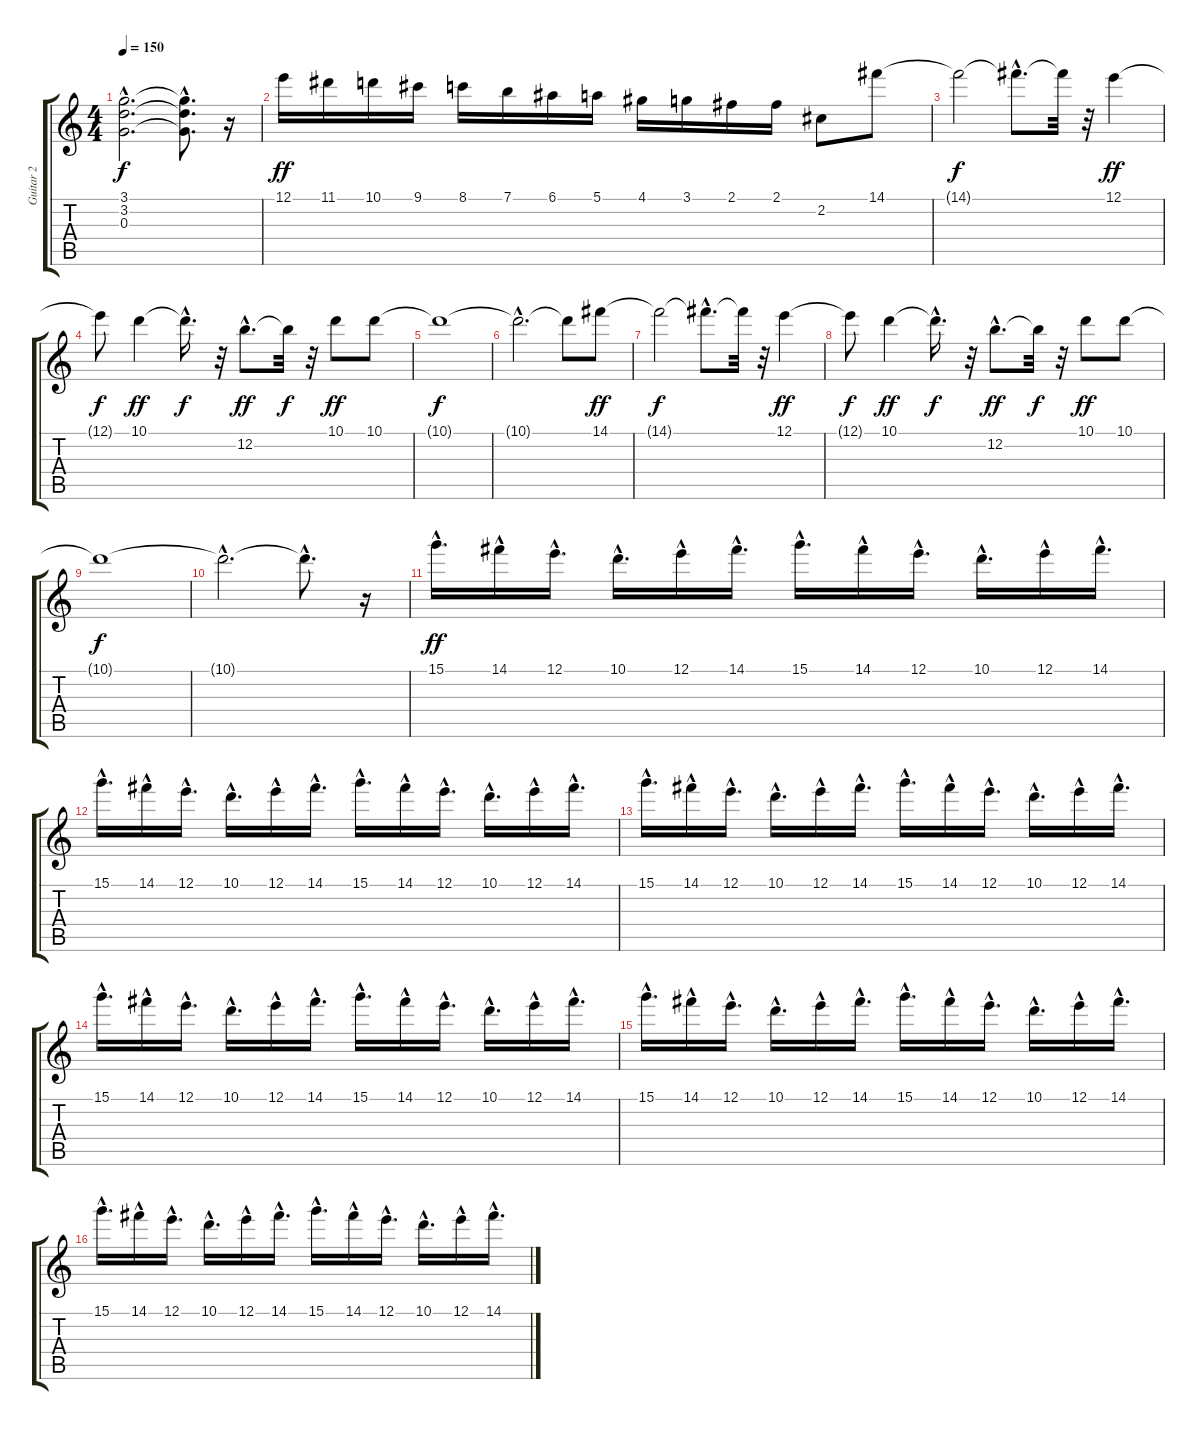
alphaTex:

\track ("Guitar 2" "Guitar 2") {instrument overdrivenguitar}
\staff {score tabs}
\tuning (E4 B3 G3 D3 A2 E2) {hide}
\ts (4 4)
\tempo 150
\clef g2
\ks c
(3.1{hac t} 3.2{hac t} 0.3{hac t}).2{d dy f} (3.1{hac t} 3.2{hac t} 0.3{hac t}).8{d} r.16 |
12.1.16{dy ff instrument guitarfretnoise} 11.1.16 10.1.16 9.1.16 8.1.16 7.1.16 6.1.16 5.1.16 4.1.16 3.1.16 2.1.16 2.1.16 2.2.8{instrument distortionguitar} 14.1.8 |
14.1{t}.2{dy f} 14.1{hac t}.8{d} 14.1{t}.32 r.32 12.1.4{dy ff} |
12.1{t}.8{dy f} 10.1.4{dy ff} 10.1{hac t}.16{d dy f} r.32 12.2{hac}.8{d dy ff} 12.2{t}.32{dy f} r.32 10.1.8{dy ff} 10.1.8 |
10.1{t}.1{dy f} |
10.1{hac t}.2{d} 10.1{t}.8 14.1.8{dy ff} |
14.1{t}.2{dy f} 14.1{hac t}.8{d} 14.1{t}.32 r.32 12.1.4{dy ff} |
12.1{t}.8{dy f} 10.1.4{dy ff} 10.1{hac t}.16{d dy f} r.32 12.2{hac}.8{d dy ff} 12.2{t}.32{dy f} r.32 10.1.8{dy ff} 10.1.8 |
10.1{t}.1{dy f} |
10.1{hac t}.2{d} 10.1{hac t}.8{d} r.16 |
15.1{hac}.16{d dy ff} 14.1{hac}.16 12.1{hac}.16{d} 10.1{hac}.16{d} 12.1{hac}.16 14.1{hac}.16{d} 15.1{hac}.16{d} 14.1{hac}.16 12.1{hac}.16{d} 10.1{hac}.16{d} 12.1{hac}.16 14.1{hac}.16{d} |
15.1{hac}.16{d} 14.1{hac}.16 12.1{hac}.16{d} 10.1{hac}.16{d} 12.1{hac}.16 14.1{hac}.16{d} 15.1{hac}.16{d} 14.1{hac}.16 12.1{hac}.16{d} 10.1{hac}.16{d} 12.1{hac}.16 14.1{hac}.16{d} |
15.1{hac}.16{d} 14.1{hac}.16 12.1{hac}.16{d} 10.1{hac}.16{d} 12.1{hac}.16 14.1{hac}.16{d} 15.1{hac}.16{d} 14.1{hac}.16 12.1{hac}.16{d} 10.1{hac}.16{d} 12.1{hac}.16 14.1{hac}.16{d} |
15.1{hac}.16{d} 14.1{hac}.16 12.1{hac}.16{d} 10.1{hac}.16{d} 12.1{hac}.16 14.1{hac}.16{d} 15.1{hac}.16{d} 14.1{hac}.16 12.1{hac}.16{d} 10.1{hac}.16{d} 12.1{hac}.16 14.1{hac}.16{d} |
15.1{hac}.16{d} 14.1{hac}.16 12.1{hac}.16{d} 10.1{hac}.16{d} 12.1{hac}.16 14.1{hac}.16{d} 15.1{hac}.16{d} 14.1{hac}.16 12.1{hac}.16{d} 10.1{hac}.16{d} 12.1{hac}.16 14.1{hac}.16{d} |
15.1{hac}.16{d} 14.1{hac}.16 12.1{hac}.16{d} 10.1{hac}.16{d} 12.1{hac}.16 14.1{hac}.16{d} 15.1{hac}.16{d} 14.1{hac}.16 12.1{hac}.16{d} 10.1{hac}.16{d} 12.1{hac}.16 14.1{hac}.16{d}
